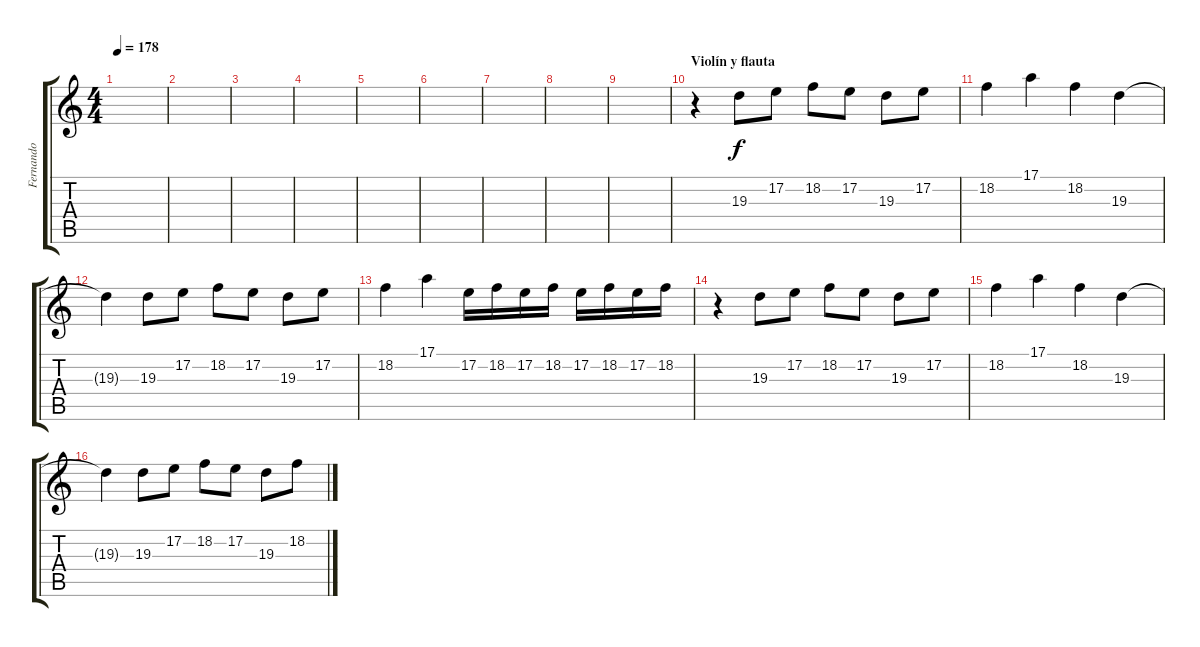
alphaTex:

\track ("Fernando" "Fernando") {instrument flute}
\staff {score tabs}
\tuning (E4 B3 G3 D3 A2 E2) {hide}
\ts (4 4)
\tempo 178
\clef g2
\ks c
|
|
|
|
|
|
|
|
|
\section ("" "Violín y flauta")
r.4{volume 13} 19.3.8 17.2.8 18.2.8 17.2.8 19.3.8 17.2.8 |
18.2.4 17.1.4 18.2.4 19.3.4 |
19.3{t}.4 19.3.8 17.2.8 18.2.8 17.2.8 19.3.8 17.2.8 |
18.2.4 17.1.4 17.2.16 18.2.16 17.2.16 18.2.16 17.2.16 18.2.16 17.2.16 18.2.16 |
r.4 19.3.8 17.2.8 18.2.8 17.2.8 19.3.8 17.2.8 |
18.2.4 17.1.4 18.2.4 19.3.4 |
19.3{t}.4 19.3.8 17.2.8 18.2.8 17.2.8 19.3.8 18.2.8
